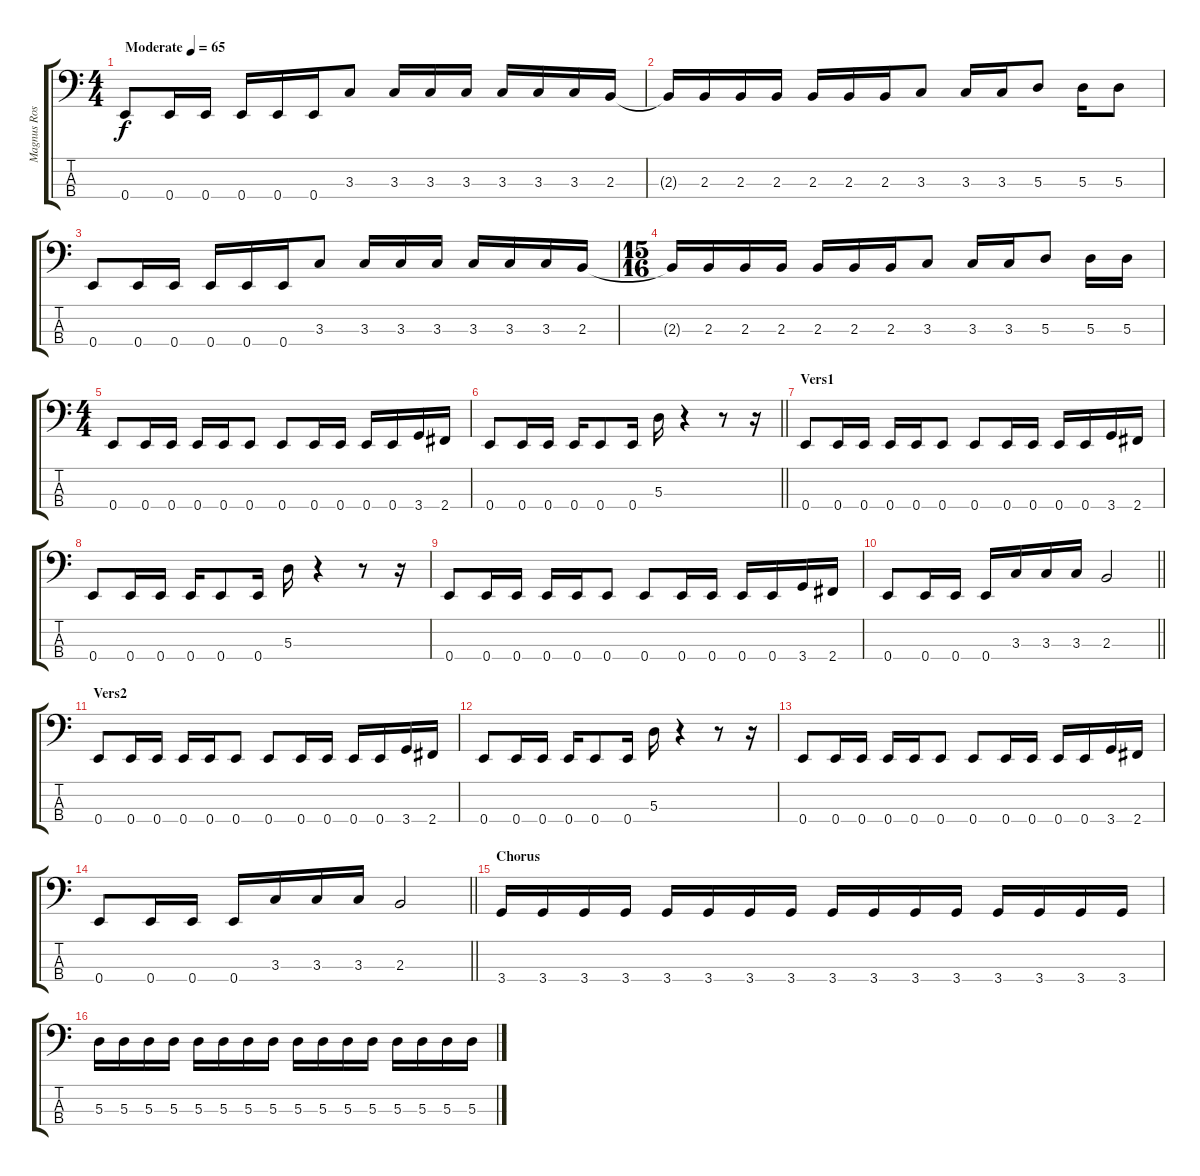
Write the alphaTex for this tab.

\track ("Magnus Rosén" "Magnus Ros") {instrument electricbassfinger}
\staff {score tabs}
\tuning (G2 D2 A1 E1) {hide}
\ts (4 4)
\tempo (65 "Moderate")
\clef f4
\ks c
0.4.8{dy f instrument electricbassfinger} 0.4.16 0.4.16 0.4.16 0.4.16 0.4.16 3.3.8 3.3.16 3.3.16 3.3.16 3.3.16 3.3.16 3.3.16 2.3.16 |
2.3{t}.16 2.3.16 2.3.16 2.3.16 2.3.16 2.3.16 2.3.16 3.3.8 3.3.16 3.3.16 5.3.8 5.3.16 5.3.8 |
0.4.8 0.4.16 0.4.16 0.4.16 0.4.16 0.4.16 3.3.8 3.3.16 3.3.16 3.3.16 3.3.16 3.3.16 3.3.16 2.3.16 |
\ts (15 16)
2.3{t}.16 2.3.16 2.3.16 2.3.16 2.3.16 2.3.16 2.3.16 3.3.8 3.3.16 3.3.16 5.3.8 5.3.16 5.3.16 |
\ts (4 4)
0.4.8 0.4.16 0.4.16 0.4.16 0.4.16 0.4.8 0.4.8 0.4.16 0.4.16 0.4.16 0.4.16 3.4.16 2.4.16 |
\barLineRight lightlight
0.4.8 0.4.16 0.4.16 0.4.16 0.4.8 0.4.16 5.3.16 r.4 r.8 r.16 |
\section ("" "Vers1")
0.4.8 0.4.16 0.4.16 0.4.16 0.4.16 0.4.8 0.4.8 0.4.16 0.4.16 0.4.16 0.4.16 3.4.16 2.4.16 |
0.4.8 0.4.16 0.4.16 0.4.16 0.4.8 0.4.16 5.3.16 r.4 r.8 r.16 |
0.4.8 0.4.16 0.4.16 0.4.16 0.4.16 0.4.8 0.4.8 0.4.16 0.4.16 0.4.16 0.4.16 3.4.16 2.4.16 |
\barLineRight lightlight
0.4.8 0.4.16 0.4.16 0.4.16 3.3.16 3.3.16 3.3.16 2.3.2 |
\section ("" "Vers2")
0.4.8 0.4.16 0.4.16 0.4.16 0.4.16 0.4.8 0.4.8 0.4.16 0.4.16 0.4.16 0.4.16 3.4.16 2.4.16 |
0.4.8 0.4.16 0.4.16 0.4.16 0.4.8 0.4.16 5.3.16 r.4 r.8 r.16 |
0.4.8 0.4.16 0.4.16 0.4.16 0.4.16 0.4.8 0.4.8 0.4.16 0.4.16 0.4.16 0.4.16 3.4.16 2.4.16 |
\barLineRight lightlight
0.4.8 0.4.16 0.4.16 0.4.16 3.3.16 3.3.16 3.3.16 2.3.2 |
\section ("" "Chorus")
3.4.16 3.4.16 3.4.16 3.4.16 3.4.16 3.4.16 3.4.16 3.4.16 3.4.16 3.4.16 3.4.16 3.4.16 3.4.16 3.4.16 3.4.16 3.4.16 |
5.3.16 5.3.16 5.3.16 5.3.16 5.3.16 5.3.16 5.3.16 5.3.16 5.3.16 5.3.16 5.3.16 5.3.16 5.3.16 5.3.16 5.3.16 5.3.16
